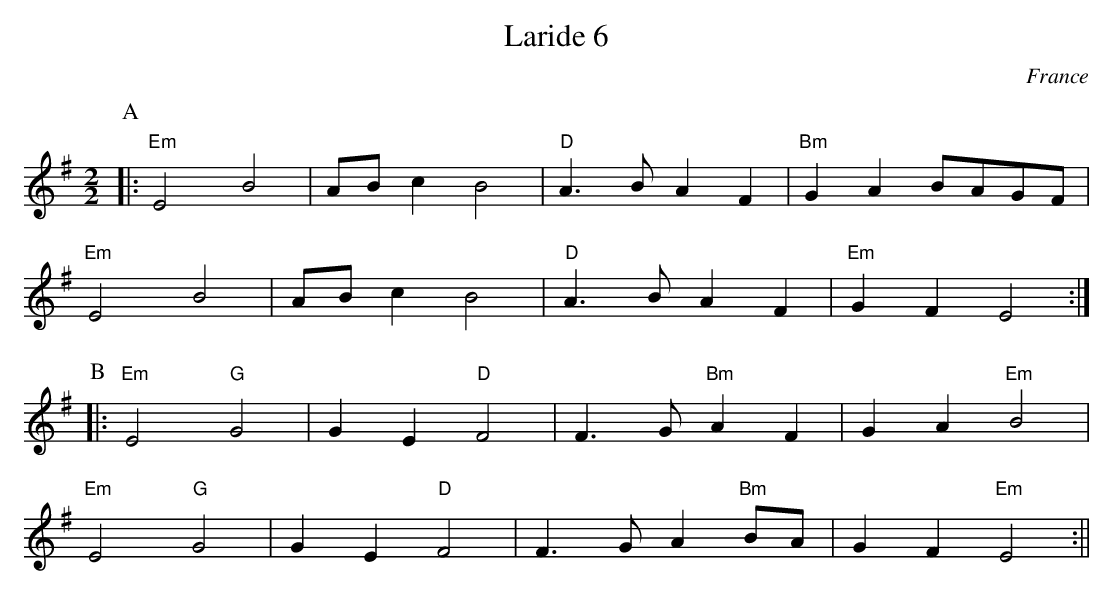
X:1
T:Laride 6
M:2/2
L:1/4
O:France
K:G
P:A
|: "Em" E2B2| A/B/ c B2 | "D" A> B A F| "Bm" G A B/A/G/F/ |
"Em" E2B2| A/B/ c B2 | "D" A> B A F| "Em" GFE2 :|
P:B
|: "Em" E2 "G" G2| GE "D" F2| F>G "Bm" AF|GA "Em" B2 |
"Em" E2 "G" G2| GE "D" F2| F>G A "Bm" B/A/|GF "Em"E2 :||
